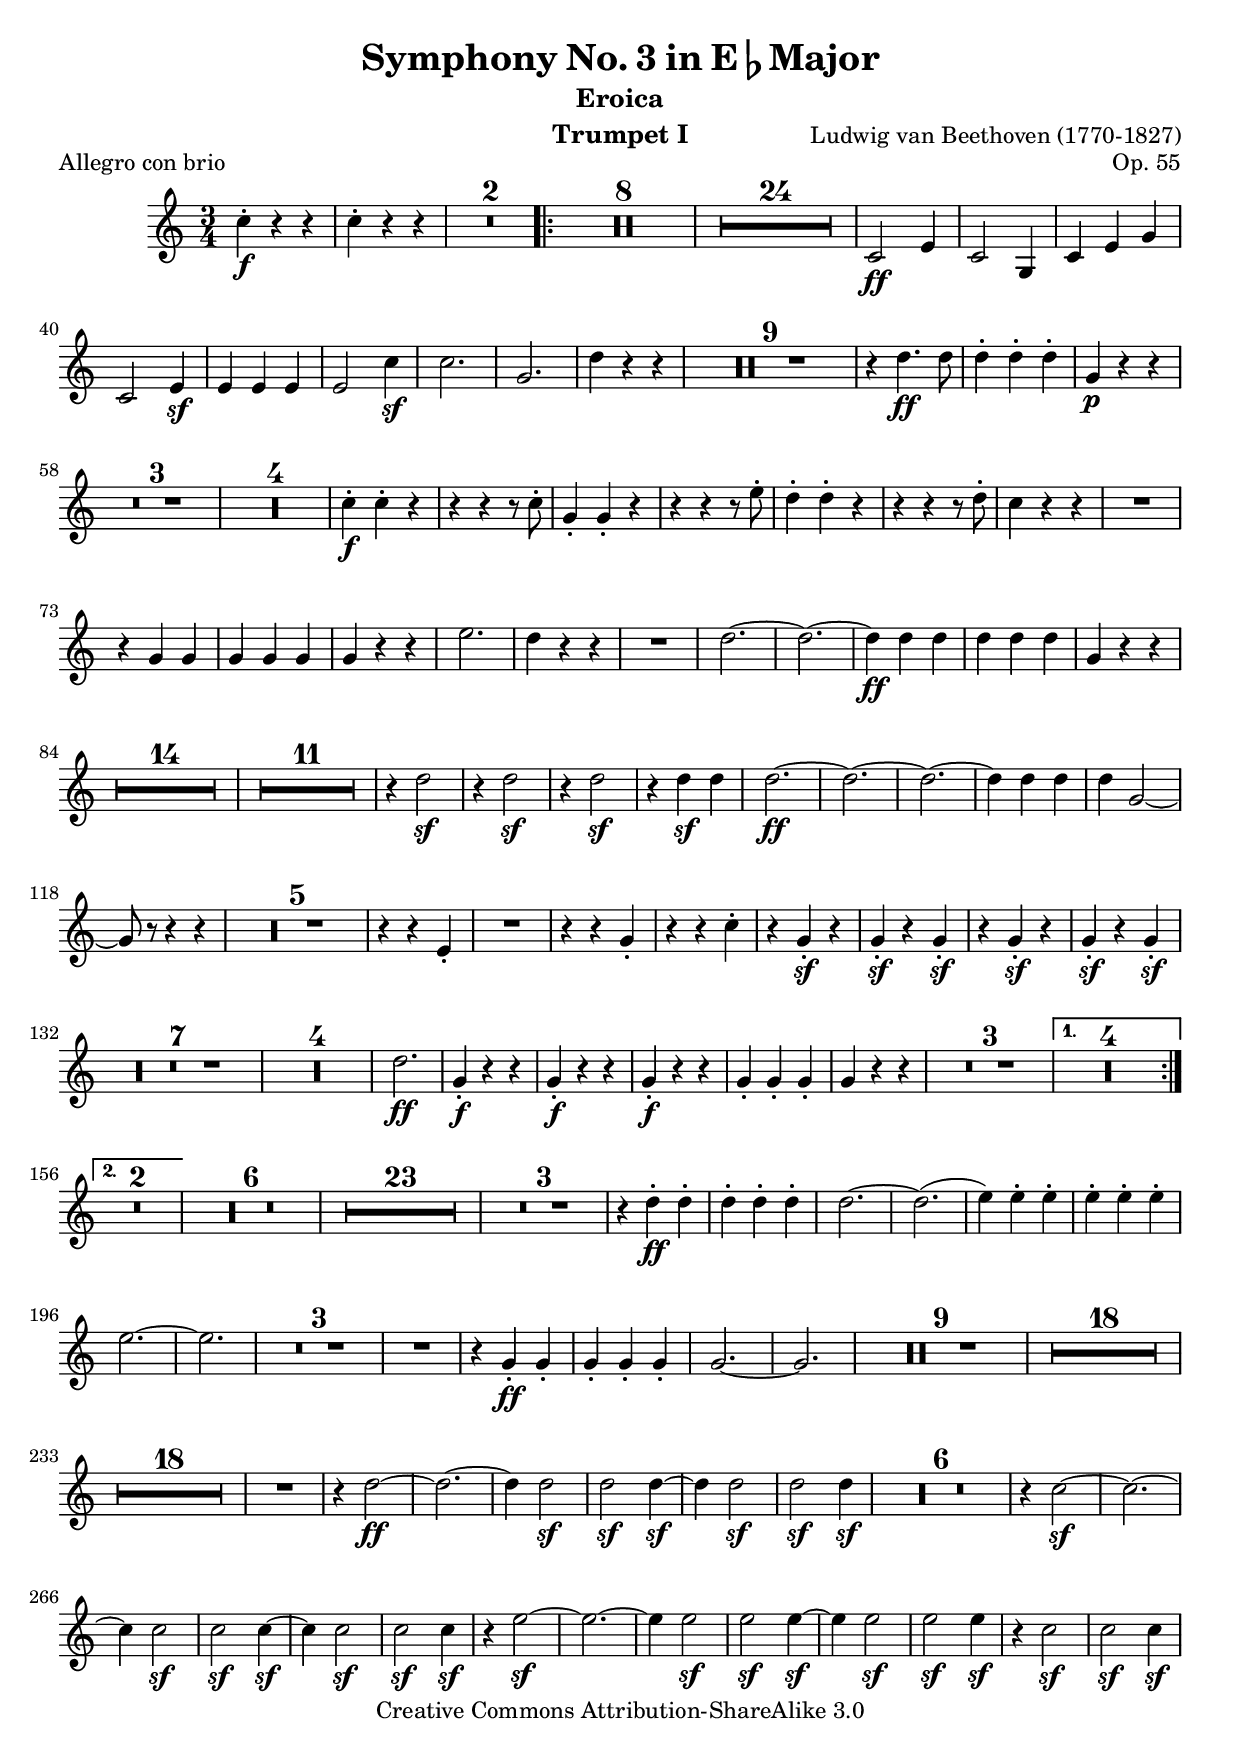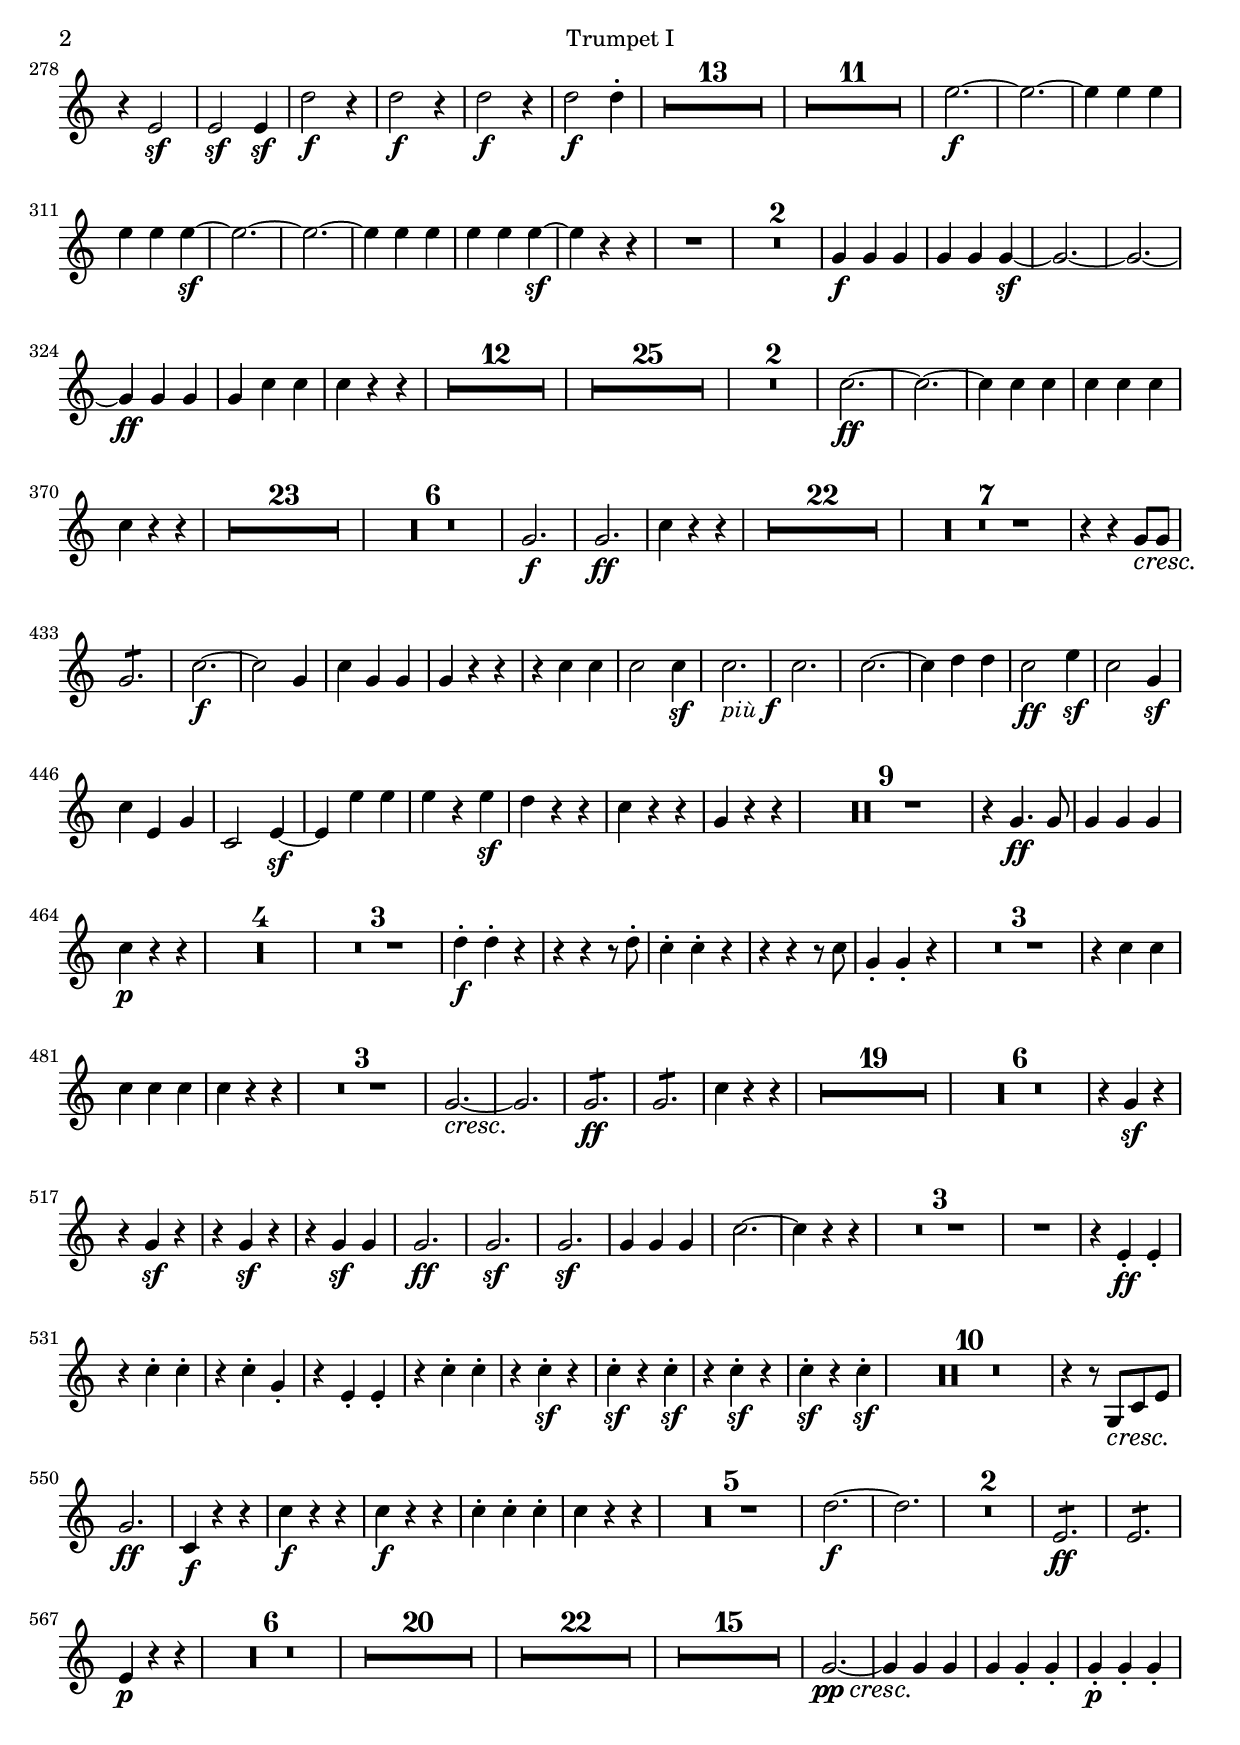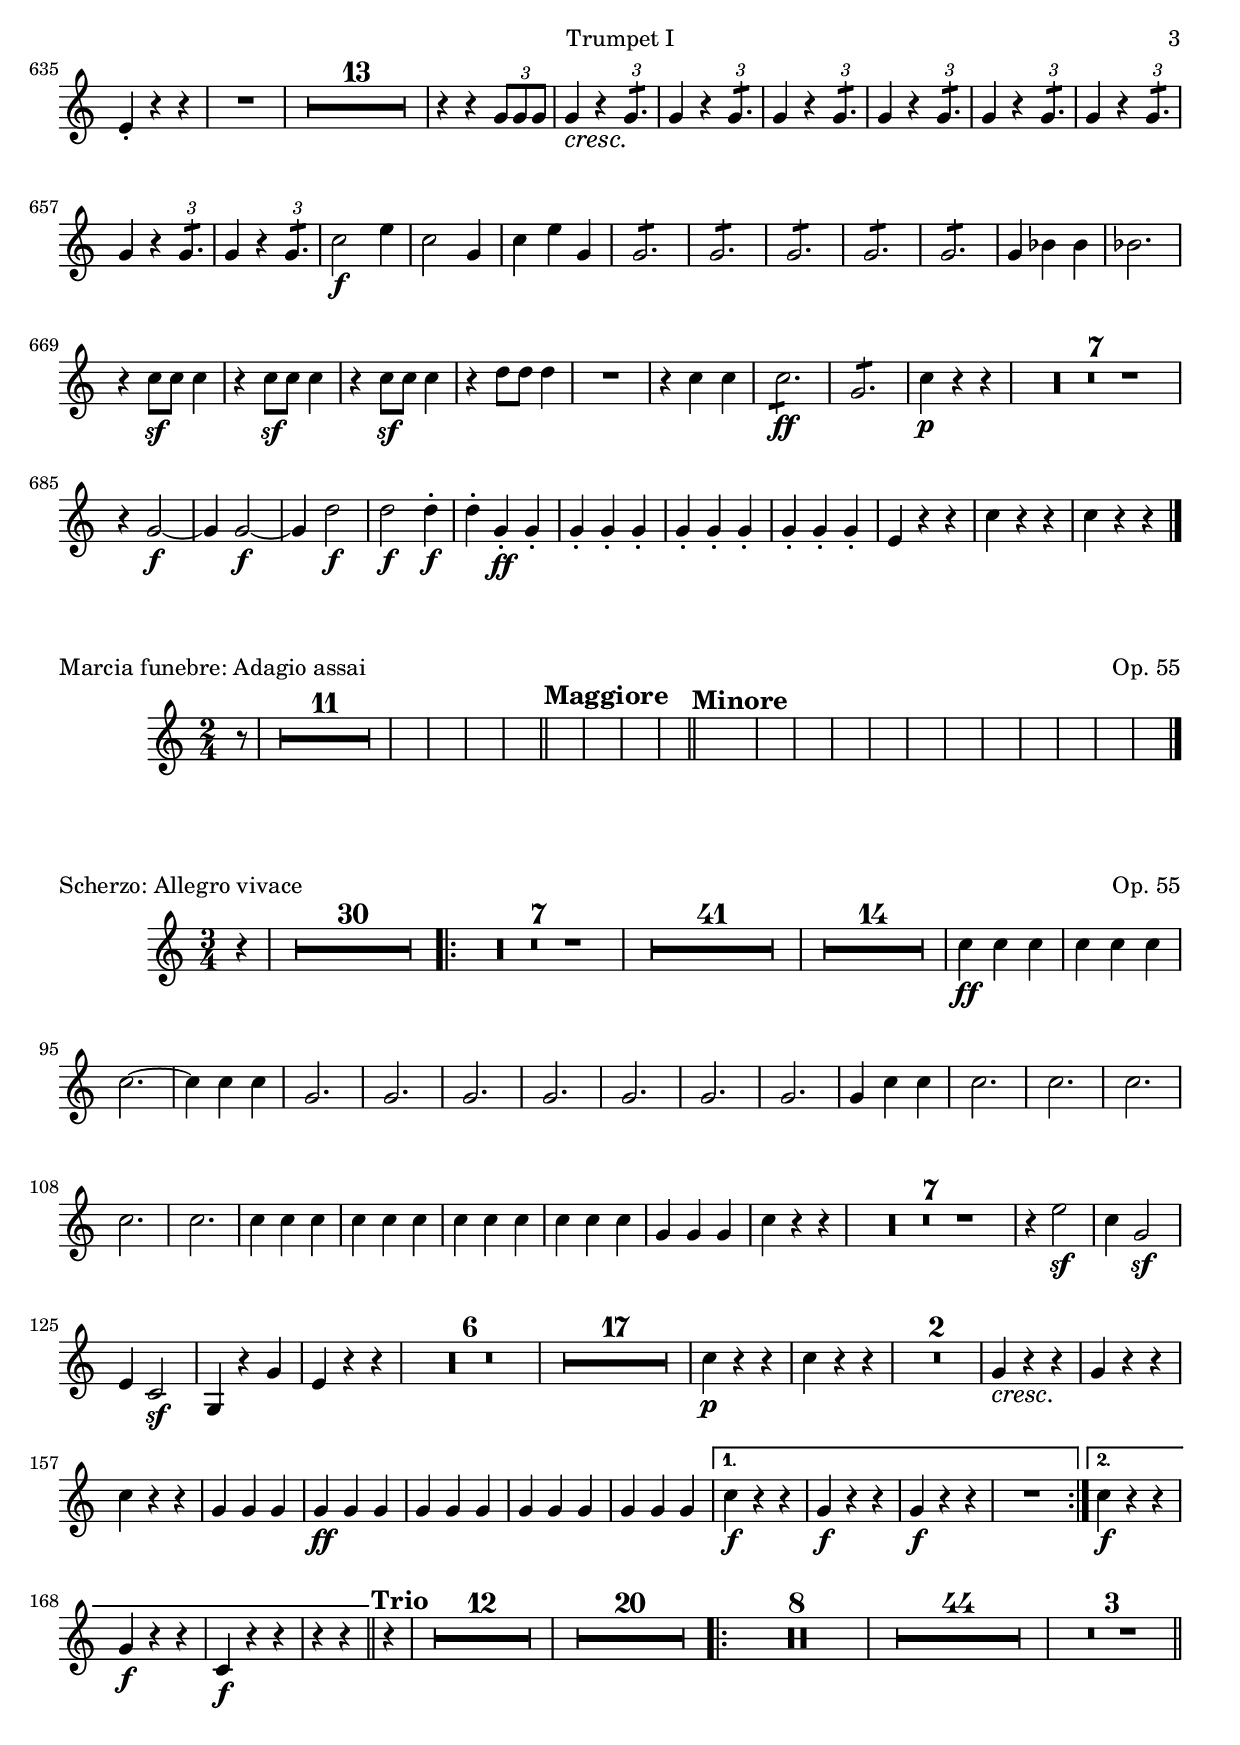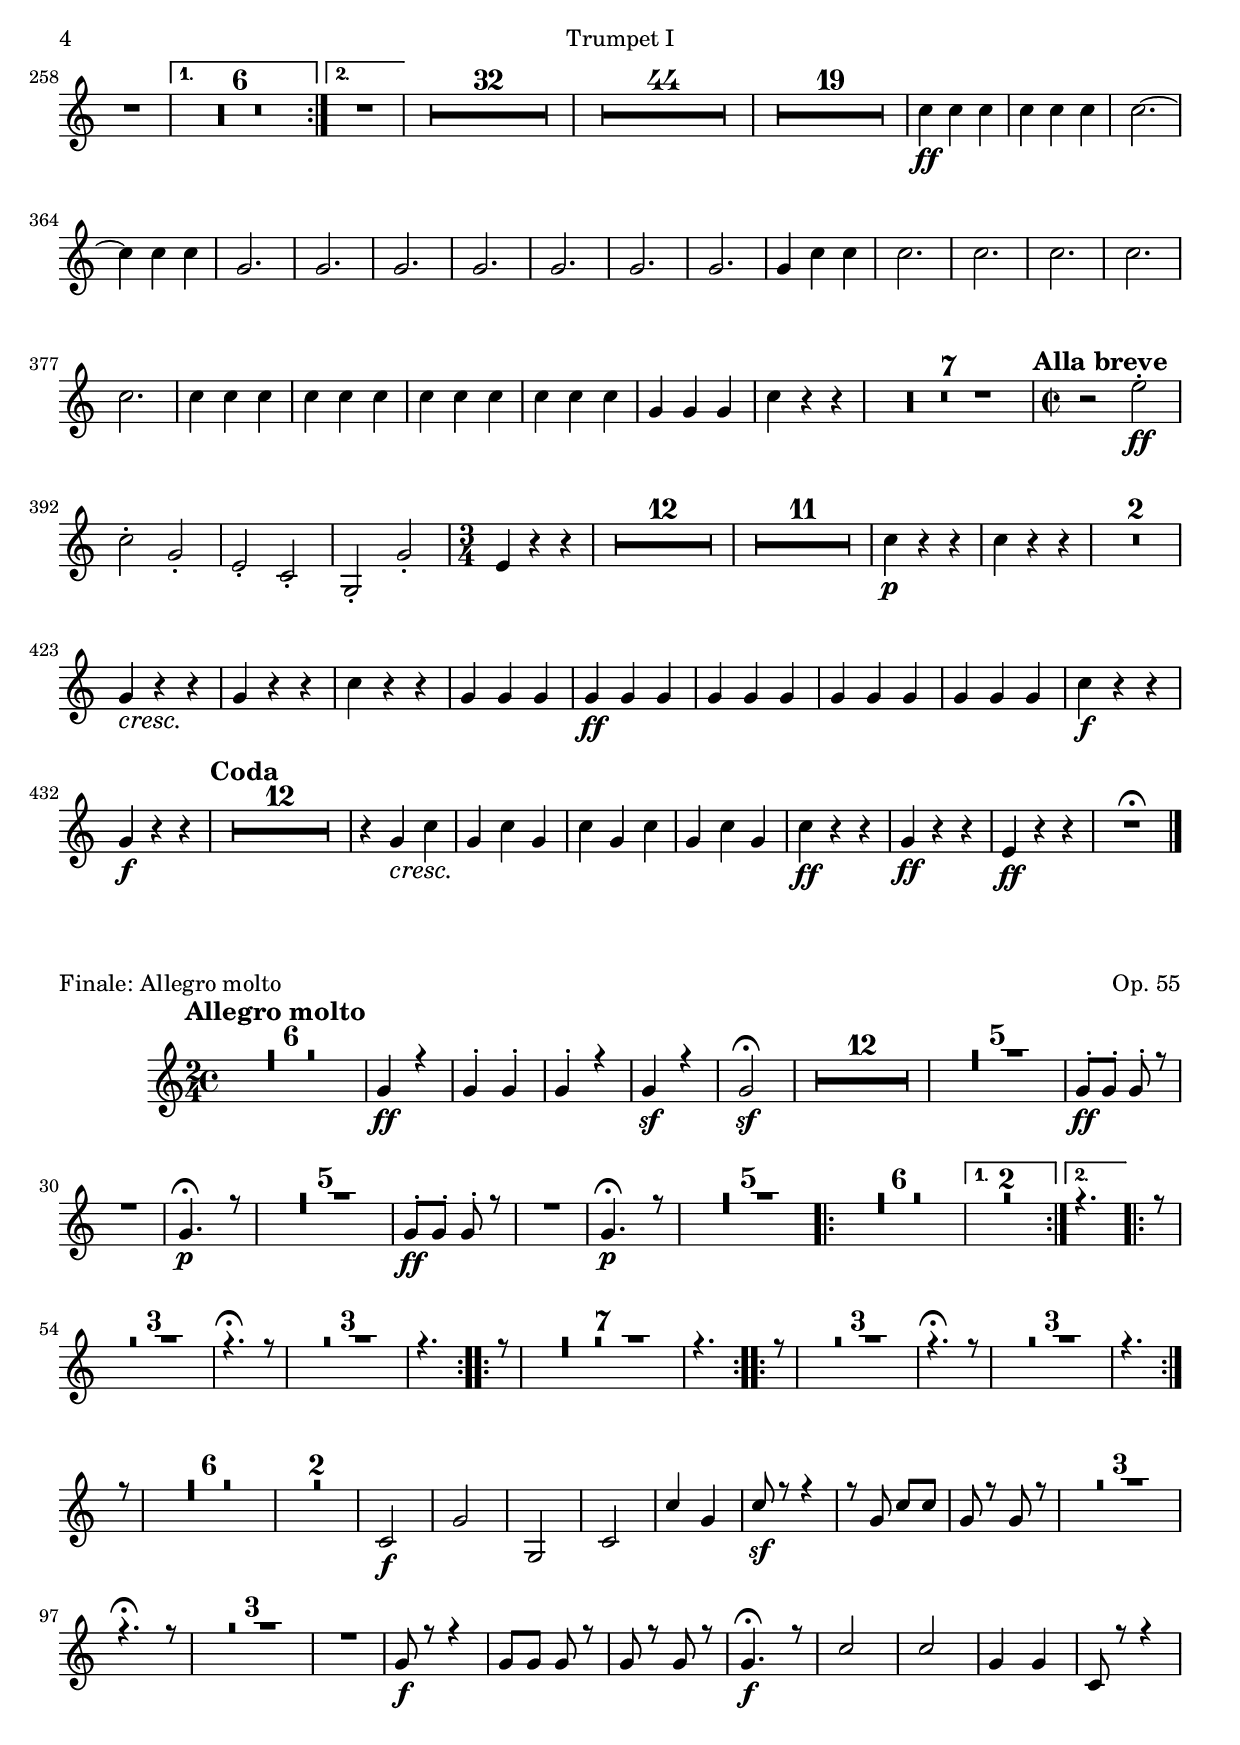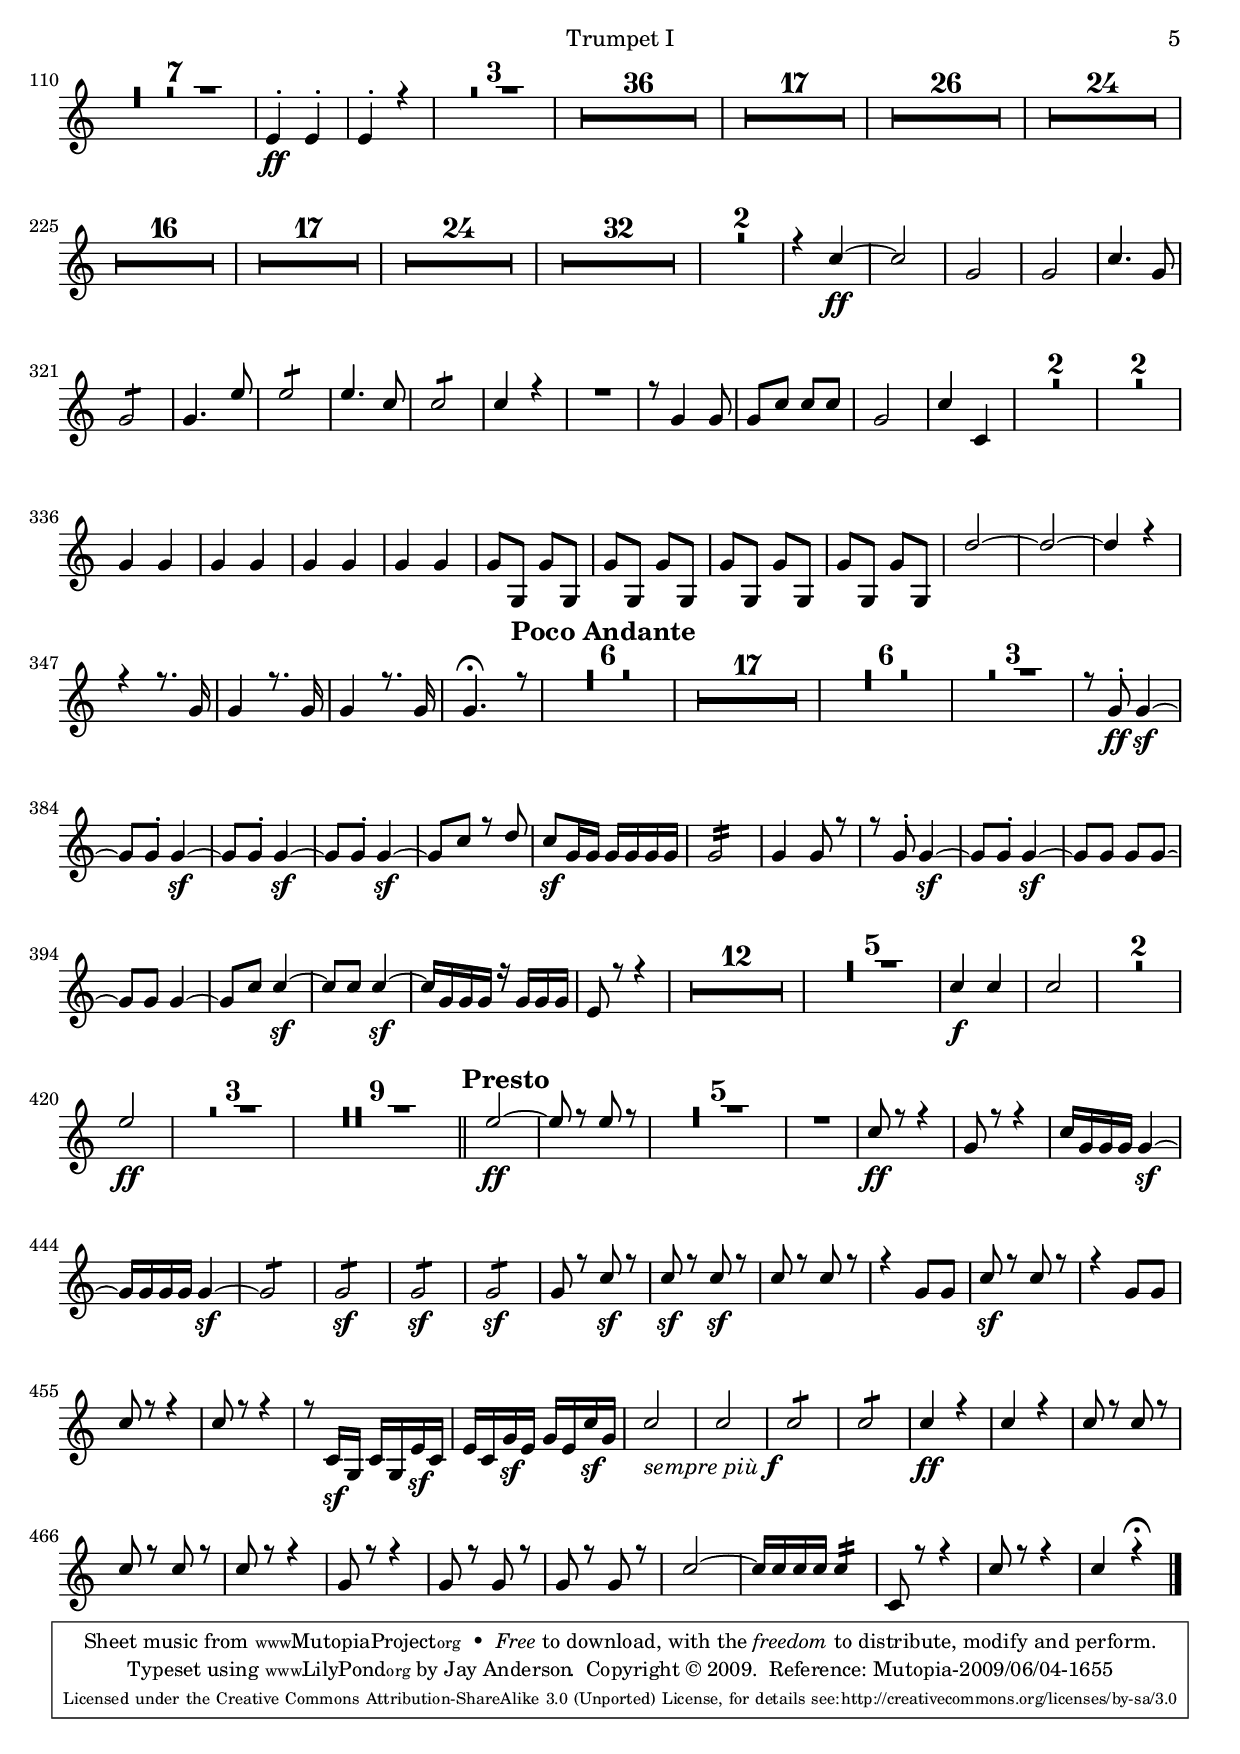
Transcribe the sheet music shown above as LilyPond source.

\version "2.11.49"

\include "defs.lyi" 
\version "2.12.2"

\include "defs.lyi"

trumpetOneMvtI = \relative c''
{
  \time 3/4
  \transposition ees
  \key c \major
  c4-.\f r r |
  c4-. r r |
  R2.*2 |
  \repeat volta 2
  {
    R2.*32 |

    c,2\ff e4 |
    c2 g4 |
    c e g |
    c,2 e4\sf |
    e e e |
    e2 c'4\sf |
    c2. |
    g |
    d'4 r r |
    R2.*9 |
    r4 d4.\ff d8 |
    d4-. d-. d-. |
    g,4\p r r |
    R2.*7 |
    c4-.\f c-. r |
    r r r8 c-. |
    g4-. g-. r |
    r r r8 e'-. |
    d4-. d-. r |
    r r r8 d-. |
    c4 r r |
    R2. |
    r4 g g |
    g g g |
    g r r |
    e'2. |
    d4 r r |
    R2. |
    d2.~ |
    d~ |
    d4\ff d d |
    d d d |
    g, r r |
    R2.*25 |
    r4 d'2\sf |
    r4 d2\sf |
    r4 d2\sf |
    r4 d\sf d |
    d2.~\ff | d~ | d~ |
    d4 d d |
    d g,2~ |
    g8 r r4 r |
    R2.*5 |
    r4 r e4-. |
    R2. |
    r4 r g-. |
    r r c-. |
    \repeat unfold 6 {r g-.\sf} |
    R2.*11 |
    d'2.\ff |
    \repeat unfold 3 {g,4-.\f r r |}
    g4-. g-. g-. |
    g r r |
    R2.*3 |
  }
  \alternative
  {
    { R2.*4 | }
    { R2.*2 | }
  }
  R2.*32 |
  r4 d'-.\ff d-. |
  d-. d-. d-. |
  d2.~ | d( |
  e4) e-. e-. |
  e-. e-. e-. |
  e2.~ | e |
  R2.*4 |
  r4 g,-.\ff g-. |
  g-. g-. g-. |
  g2.~ | g |
  R2.*46 |
  r4 d'2~\ff | d2.~ |
  d4 d2\sf |
  d2\sf d4~\sf |
  d d2\sf |
  d2\sf d4\sf |
  R2.*6 |
  r4 c2~\sf | c2.~ |
  c4 c2\sf |
  c2\sf c4~\sf |
  c4 c2\sf |
  c2\sf c4\sf |
  r4 e2~\sf |
  e2.~ |
  e4 e2\sf |
  e2\sf e4\sf~ |
  e e2\sf |
  e2\sf e4\sf |
  r4 c2\sf |
  c2\sf c4\sf |
  r4 e,2\sf |
  e2\sf e4\sf |
  d'2\f r4 |
  d2\f r4 |
  d2\f r4 |
  d2\f d4-. |
  R2.*24 |
  e2.~\f | e~ |
  e4 e e |
  e e e~\sf |
  e2.~ | e~ |
  e4 e e |
  e e e~\sf |
  e r r |
  R2.*3 |
  g,4\f g g |
  g g g~\sf |
  g2.~ | g~ |
  g4\ff g g |
  g c c |
  c r r |
  R2.*39 |
  c2.~\ff | c~ |
  c4 c c | c c c | c r r |
  R2.*29 |
  g2.\f |
  g\ff |
  c4 r r |
  R2.*29 |
  \override DynamicTextSpanner #'dash-period = #-1.0
  \crescTextCresc
  r4 r g8\< g |
  \repeat tremolo 6 g8 |
  c2.~\f |
  c2 g4 |
  c g g |
  g r r |
  r c c |
  c2 c4\sf |
  c2._\mPiuF |
  c |
  c~ |
  c4 d d |
  c2\ff e4\sf |
  c2 g4\sf |
  c e, g |
  c,2 e4~\sf |
  e e' e |
  e r e\sf |
  d r r |
  c r r |
  g r r |
  R2.*9 |
  r4 g4.\ff g8 |
  g4 g g |
  c\p r r |
  R2.*7 |
  d4-.\f d-. r |
  r r r8 d-. |
  c4-. c-. r |
  r r r8 c |
  g4-. g-. r |
  R2.*3 |
  r4 c c |
  c c c |
  c r r |
  R2.*3 |
  g2.~\< | g |
  << {\repeat tremolo 6 g8 |} {s2.\ff} >>
  \repeat tremolo 6 g8 |
  c4 r r |
  R2.*25 |
  \repeat unfold 3{r4 g\sf r |}
  r4 g\sf g |
  g2.\ff |
  g\sf |
  g\sf |
  g4 g g |
  c2.~ |
  c4 r r |
  R2.*4 |
  r4 e,-.\ff e-. |
  r c'-. c-. |
  r c-. g-. |
  r e-. e-. |
  r c'-. c-. |
  \repeat unfold 6 {r c-.\sf} |
  R2.*10 |
  r4 r8 g,\< c e |
  g2.\ff |
  c,4\f r r |
  c'\f r r |
  c\f r r |
  c-. c-. c-. |
  c r r |
  R2.*5 |
  d2.~\f | d |
  R2.*2 |
  << {\repeat tremolo 6 e,8 |} {s2.\ff} >>
  \repeat tremolo 6 e8 |
  e4\p r r |
  R2.*63 |
  g2.~\pp\< |
  g4 g g |
  g g-. g-. |
  g-.\p g-. g-. |
  e-. r r |
  R2.*14 |
  r4 r \times 2/3 {g8 g g} |
  g4\< r \times 2/3 {\repeat tremolo 3 g8} |
  \repeat unfold 7 {g4 r \times 2/3 {\repeat tremolo 3 g8} |}
  c2\f e4 |
  c2 g4 |
  c e g, |
  \repeat unfold 5 {\repeat tremolo 6 g8 |}
  g4 bes bes |
  bes2. |
  \repeat unfold 3 {r4 c8\sf c c4 |} |
  r4 d8 d d4 |
  R2. |
  r4 c c |
  << {\repeat tremolo 6 c8} {s2.\ff} >> |
  \repeat tremolo 6 g8 |
  c4\p r r |
  R2.*7 |
  r4 g2~\f |
  g4 g2~\f |
  g4 d'2\f |
  d\f d4-.\f |
  d-. g,-.\ff \repeat unfold 10 {g-.} |
  e r r |
  c' r r |
  c r r | \bar "|."
}

 
\include "defs.lyi"

trumpetOneMvtII = \relative c'
{
  \key c \major
  \transposition c
  \partial 8 r8 |
  R2*11 |
}

 
\version "2.13.4"

\include "defs.lyi"

trumpetOneMvtIII = \relative c''
{
  \transposition ees 
  r4
  R2.*30 |
  \repeat volta 2
  {
    R2.*62 |
    c4\ff c c |
    c c c |
    c2.~ |
    c4 c c |
    \repeat unfold 7 {g2. |}
    g4 c c |
    \repeat unfold 5 {c2. |}
    \repeat unfold 4 {c4 c c |}
    g g g |
    c r r |
    R2.*7 |
    r4 e2\sf |
    c4 g2\sf |
    e4 c2\sf |
    g4 r g' |
    e r r |
    R2.*23 |
    c'4\p r r |
    c r r |
    R2.*2 |
    \override DynamicTextSpanner #'dash-period = #-1.0
    \crescTextCresc
    g4\< r r |
    g r r |
    c r r |
    g g g |
    g\ff g g |
    \repeat unfold 3 {g g g |}
  }
  \alternative
  {
    {
      c4\f r r |
      g\f r r |
      g\f r r |
      R2. |
    }
    {
      c4\f r r |
      g\f r r |
      c,4\f r r |
      r4 r
    }
  }

  %Trio
  r4 |
  R2.*32 |

  \repeat volta 2
  {
    R2.*56 |
  }
  \alternative
  {
    {
      R2.*6 |
    }
    {
      R2. |
    }
  }
  R2.*95 |
  c'4\ff c c |
  c c c |
  c2.~ |
  c4 c c |
  \repeat unfold 7 {g2. |}
  g4 c c |
  \repeat unfold 5 {c2. |}
  \repeat unfold 4 {c4 c c |}
  g g g |
  c r r |
  R2.*7 |

  %Alla breve
  r2 e\ff-. |
  c-. g-. |
  e-. c-. |
  g-. g'-. |

  %3/4
  e4 r r |
  R2.*23 |
  c'4\p r r |
  c r r |
  R2.*2 |
  g4\< r r |
  g r r |
  c r r |
  g g g |
  g\ff g g |
  \repeat unfold 3 {g g g |}
  c\f r r |
  g\f r r |
  R2.*12 |
  r4 g\< c |
  g c g |
  c g c |
  g c g |
  c\ff r r |
  g\ff r r |
  e\ff r r |
  R2.^\fermataMarkup |
}

 
\version "2.12.2"

\include "defs.lyi"

trumpetOneMvtIV = \relative c''
{
  \transposition ees
  \grace {s16 s}
  \tag #'score \voiceOne
  R2*6 |
  g4\ff r |
  g-. g-. |
  g-. r |
  g\sf r |
  g2\sf\fermata |
  R2*17 |
  g8-.\ff g-. g-. r |
  R2 |
  g4.\p\fermata r8 |
  R2*5 |
  g8-.\ff g-. g-. r |
  R2 |
  g4.\p\fermata r8 |
  R2*5 |

  \repeat volta 2
  {
    R2*6
  }
  \alternative
  {
    {
      R2*2
    }
    {
      r4.
    }
  }
  \repeat volta 2
  {
    r8 |
    R2*3 |
    r4.\fermata r8 |
    R2*3 |
    r4.
  }
  \repeat volta 2
  {
    r8 |
    R2*7 |
    r4.
  }
  \repeat volta 2
  {
    r8 |
    R2*3 |
    r4.\fermata r8 |
    R2*3 |
    r4.
  }
  r8 |
  R2*8 |
  c,2\f |
  g' |
  g, |
  c |
  c'4 g |
  c8\sf r r4 |
  r8 g c c |
  g r g r |
  R2*3 |
  r4.\fermata r8 |
  R2*4 |
  g8\f r r4 |
  g8 g g r |
  g r g r |
  g4.\f\fermata r8 |
  c2 |
  c |
  g4 g |
  c,8 r r4 |
  R2*7 |
  e4-.\ff e-. |
  e-. r |
  R2*197 |
  r4 c'~\ff |
  c2 |
  g |
  g |
  c4. g8 |
  \repeat tremolo 4 g8 |
  g4. e'8 |
  \repeat tremolo 4 e8 |
  e4. c8 |
  \repeat tremolo 4 c8 |
  c4 r |
  R2 |
  r8 g4 g8 |
  g c c c |
  g2 |
  c4 c, |
  R2*4 |
  \repeat unfold 4 {g'4 g |}
  \repeat unfold 4 {g8 g, g' g, |}
  d''2~ |
  d~ |
  d4 r |
  r r8. g,16 |
  g4 r8. g16 |
  g4 r8. g16 |
  g4.\fermata r8 |
  R2*32 |
  r8 g-.\ff g4~\sf |
  \repeat unfold 3 {g8 g-. g4~\sf |}
  g8 c r d |
  c\sf g16 g g g g g |
  \repeat tremolo 8 g16 |
  g4 g8 r |
  r g-. g4~\sf |
  g8 g-. g4~\sf |
  g8 g g g~ |
  g g g4~ |
  g8 c c4~\sf |
  c8 c c4~\sf |
  c16 g g g r g g g |
  e8 r r4 |
  R2*17 |
  c'4\f c |
  c2 |
  R2*2 |
  e2\ff |
  R2*12 |

  %Presto
  e2~\ff |
  e8 r e r |
  R2*6 |
  c8\ff r r4 |
  g8 r r4 |
  c16 g g g g4~\sf |
  g16 g g g g4~\sf |
  \repeat tremolo4 g8 |
  \repeat unfold 3 {<< {\repeat tremolo 4 g8 |} {s2\sf |} >>}
  g8 r c\sf r |
  c\sf r c\sf r |
  c r c r |
  r4 g8 g |
  c\sf r c r |
  r4 g8 g |
  c8 r r4 |
  c8 r r4 |
  r8 c,16\sf g c g e'\sf c |
  e c g'\sf e g e c'\sf g |
  c2_\mSemprePiuF |
  c2 |
  \repeat unfold 2 {\repeat tremolo 4 c8 |}
  c4\ff r |
  c r |
  c8 r c r |
  c r c r |
  c r r4 |
  g8 r r4 |
  g8 r g r |
  g r g r |
  c2~ |
  c16 c c c \repeat tremolo 4 c16 |
  c,8 r r4 |
  c'8 r r4 |
  c4 r\fermata |
}

 

instrument = "Trumpet I"

notesMvtI = \trumpetOneMvtI
notesMvtII = \trumpetOneMvtII
notesMvtIII = \trumpetOneMvtIII
notesMvtIV = \trumpetOneMvtIV

\include "Part.lyi"

